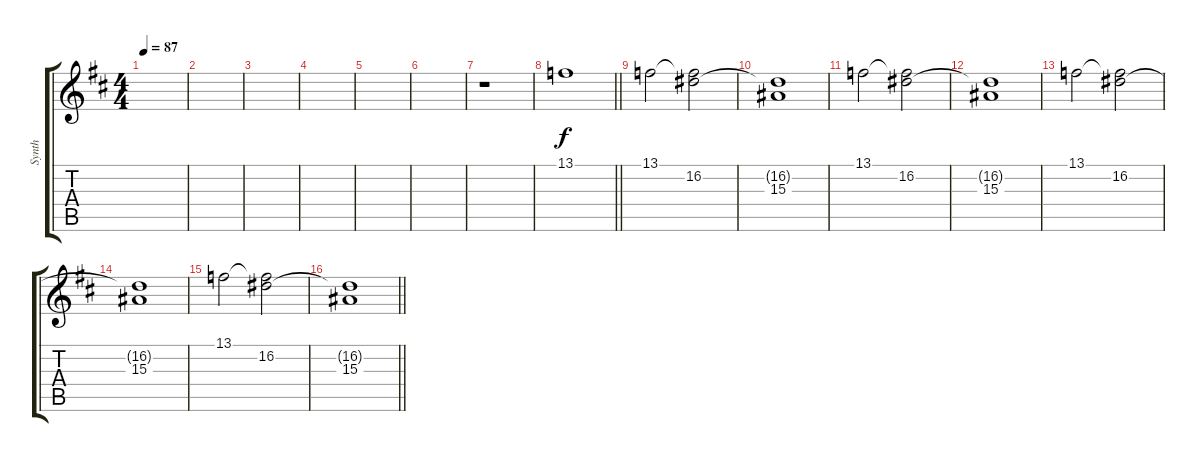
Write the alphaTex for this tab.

\track ("Synth" "Synth") {instrument stringensemble1}
\staff {score tabs}
\tuning (E4 B3 G3 D3 A2 E2) {hide}
\ts (4 4)
\tempo 87
\clef g2
\ks d
|
|
|
|
|
|
r.1{volume 0} |
\barLineRight lightlight
13.1.1{volume 10} |
13.1.2 (13.1{t} 16.2).2 |
(16.2{t} 15.3).1 |
13.1.2 (13.1{t} 16.2).2 |
(16.2{t} 15.3).1 |
13.1.2 (13.1{t} 16.2).2 |
(16.2{t} 15.3).1 |
13.1.2 (13.1{t} 16.2).2 |
\barLineRight lightlight
(16.2{t} 15.3).1
